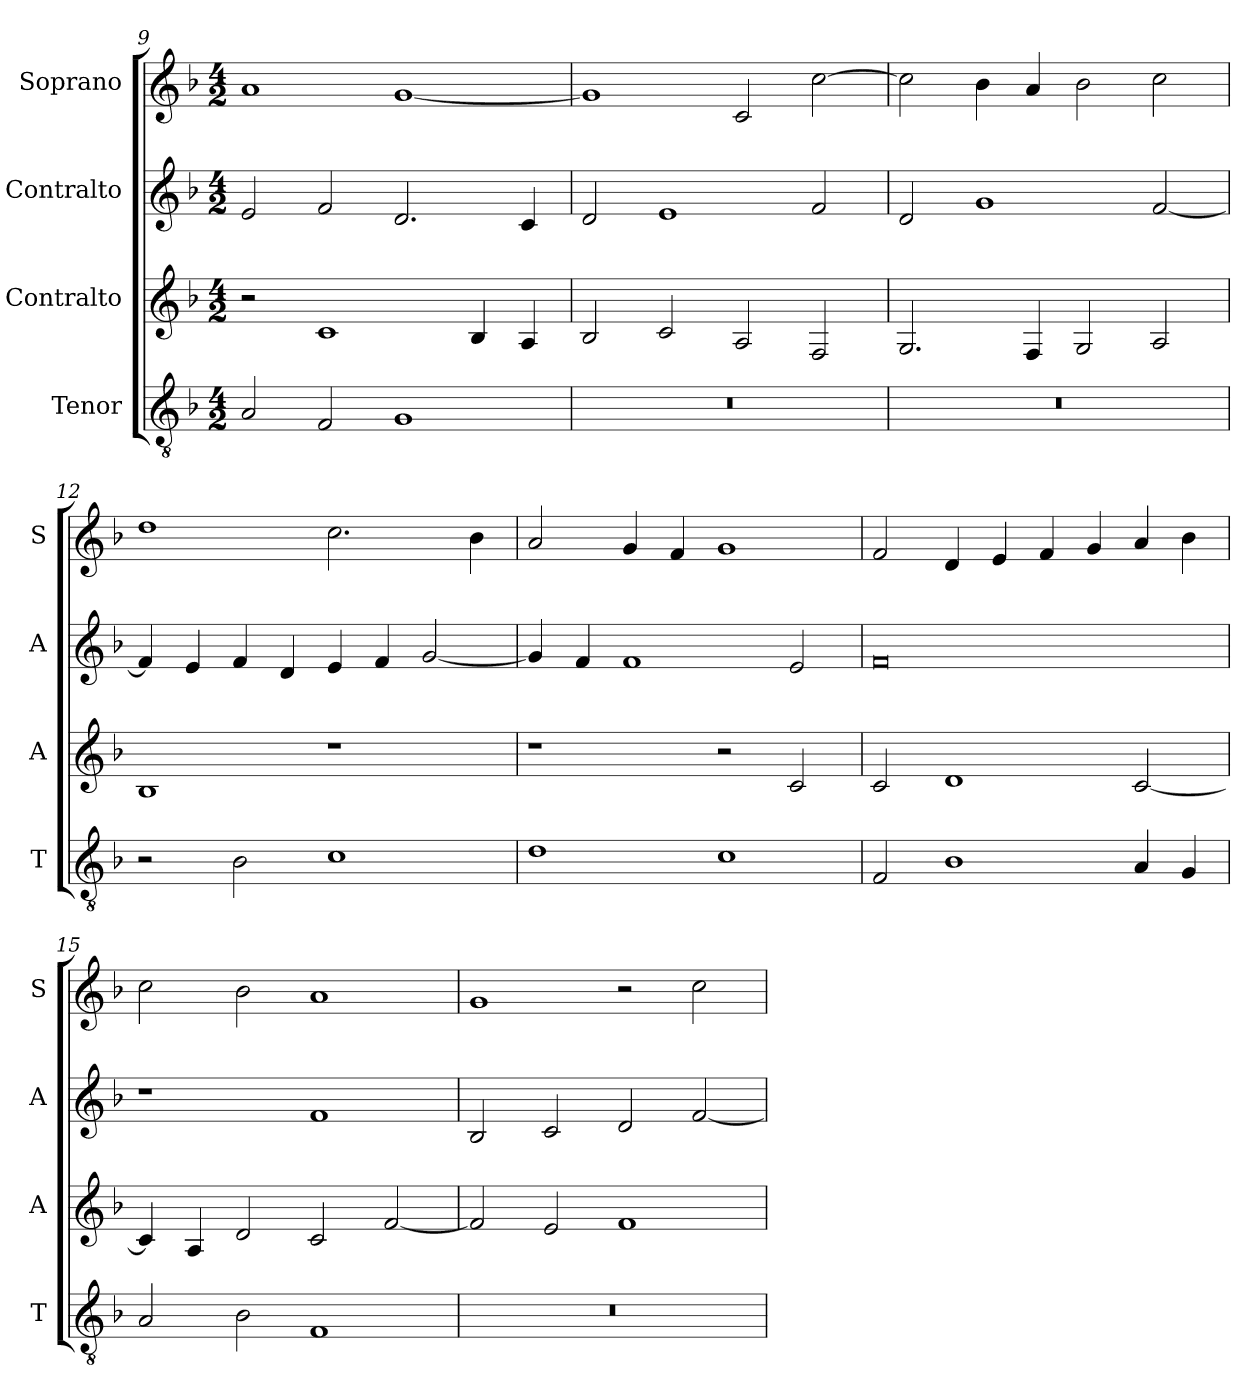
**kern	**kern	**kern	**kern
*part4	*part3	*part2	*part1
*staff4	*staff3	*staff2	*staff1
*I"Tenor	*I"Contralto	*I"Contralto	*I"Soprano
*I'T	*I'A	*I'A	*I'S
*clefGv2	*clefG2	*clefG2	*clefG2
*k[b-]	*k[b-]	*k[b-]	*k[b-]
*F:ion	*F:ion	*F:ion	*F:ion
*M4/2	*M4/2	*M4/2	*M4/2
=9	=9	=9	=9
2A	2r	2e	1a
2F	1c	2f	.
1G	.	2.d	[1g
.	4B-	.	.
.	4A	4c	.
=10	=10	=10	=10
0r	2B-	2d	1g]
.	2c	1e	.
.	2A	.	2c
.	2F	2f	[2cc
=11	=11	=11	=11
0r	2.G	2d	2cc]
.	.	1g	4b-
.	4F	.	4a
.	2G	.	2b-
.	2A	[2f	2cc
=12	=12	=12	=12
2r	1B-	4f]	1dd
.	.	4e	.
2B-	.	4f	.
.	.	4d	.
1c	1r	4e	2.cc
.	.	4f	.
.	.	[2g	.
.	.	.	4b-
=13	=13	=13	=13
1d	1r	4g]	2a
.	.	4f	.
.	.	1f	4g
.	.	.	4f
1c	2r	.	1g
.	2c	2e	.
=14	=14	=14	=14
2F	2c	0f	2f
1B-	1d	.	4d
.	.	.	4e
.	.	.	4f
.	.	.	4g
4A	[2c	.	4a
4G	.	.	4b-
=15	=15	=15	=15
2A	4c]	1r	2cc
.	4A	.	.
2B-	2d	.	2b-
1F	2c	1f	1a
.	[2f	.	.
=16	=16	=16	=16
0r	2f]	2B-	1g
.	2e	2c	.
.	1f	2d	2r
.	.	[2f	2cc
=	=	=	=
*-	*-	*-	*-
